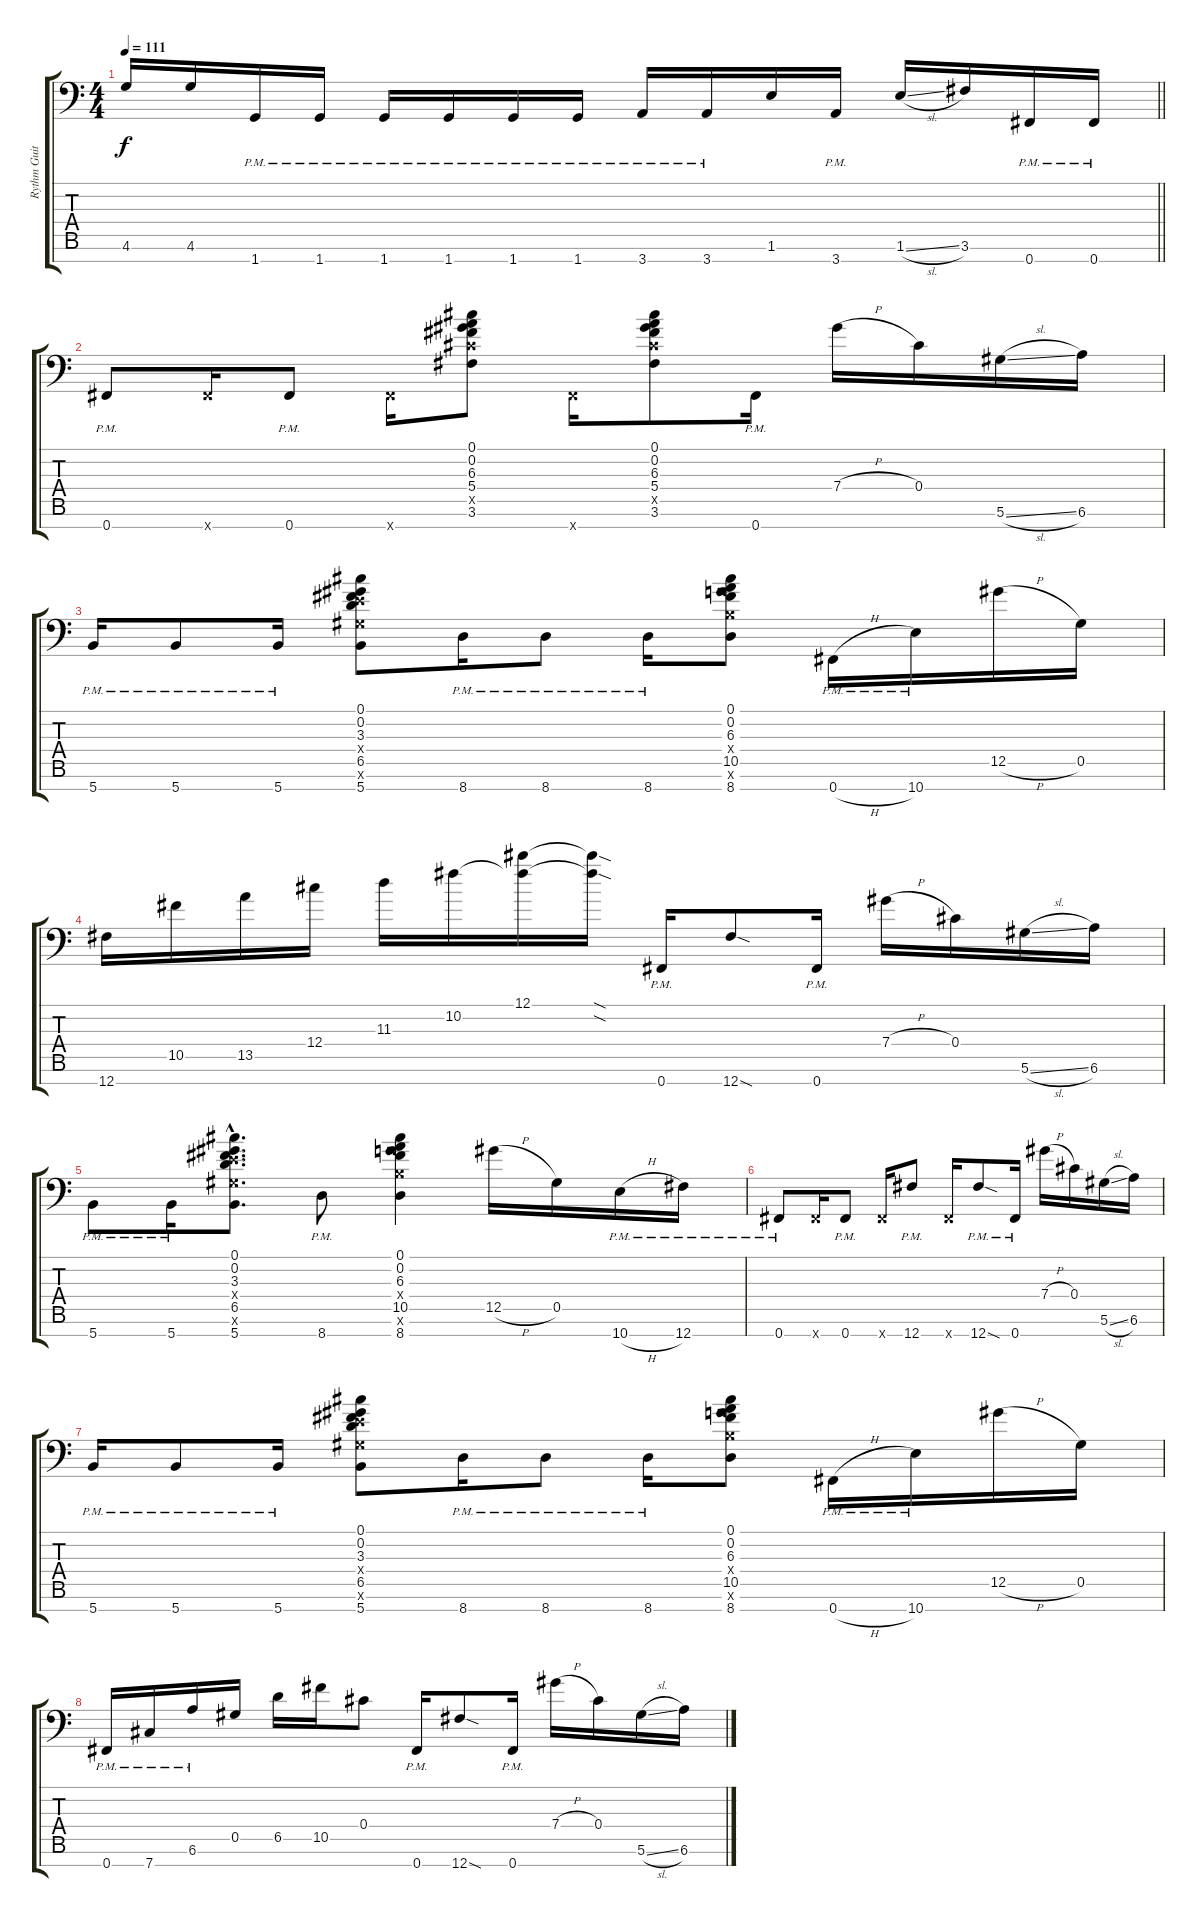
\track ("Rythm Guitar #1" "Rythm Guit") {instrument distortionguitar}
\staff {score tabs}
\tuning (Db4 Ab3 Eb3 Db3 Ab2 Eb2 Gb1) {hide}
\ts (4 4)
\tempo 111
\clef f4
\barLineRight lightlight
\ks c
4.6.16{dy f} 4.6.16 1.7{pm}.16 1.7{pm}.16 1.7{pm}.16 1.7{pm}.16 1.7{pm}.16 1.7{pm}.16 3.7{pm}.16 3.7{pm}.16 1.6.16 3.7{pm}.16 1.6{sl}.16 3.6.16 0.7{pm}.16 0.7{pm}.16 |
\section ("" "")
0.7{pm}.8 0.7{x}.16 0.7{pm}.8 0.7{x}.16 (0.1 0.2 6.3 5.4 5.5{x} 3.6).8 0.7{x}.16 (0.1 0.2 6.3 5.4 5.5{x} 3.6).8 0.7{pm}.16 7.4{h}.16 0.4.16 5.6{sl}.16 6.6.16 |
5.7{pm}.16 5.7{pm}.8 5.7{pm}.16 (0.1 0.2 3.3 3.4{x} 6.5 5.6{x} 5.7).8 8.7{pm}.16 8.7{pm}.8 8.7{pm}.16 (0.1 0.2 6.3 6.4{x} 10.5 8.6{x} 8.7).8 0.7{h pm}.16 10.7{pm}.16 12.5{h}.16 0.5.16 |
12.7.16 10.5.16 13.5.16 12.4.16 11.3.16 10.2.16 (12.1 10.2{t}).16 (12.1{sod t} 10.2{sod t}).16 0.7{pm}.16 12.7{sod}.8 0.7{pm}.16 7.4{h}.16 0.4.16 5.6{sl}.16 6.6.16 |
5.7{pm}.8 5.7{pm}.16 (0.1{hac} 0.2{hac} 3.3{hac} 3.4{hac x} 6.5{hac} 5.6{hac x} 5.7{hac}).8{d} 8.7{pm}.8 (0.1 0.2 6.3 6.4{x} 10.5 8.6{x} 8.7).4 12.5{h}.16 0.5.16 10.7{h pm}.16 12.7{pm}.16 |
0.7{pm}.8 0.7{x}.16 0.7{pm}.8 0.7{x}.16 12.7{pm}.8 0.7{x}.16 12.7{sod pm}.8 0.7{pm}.16 7.4{h}.16 0.4.16 5.6{sl}.16 6.6.16 |
5.7{pm}.16 5.7{pm}.8 5.7{pm}.16 (0.1 0.2 3.3 3.4{x} 6.5 5.6{x} 5.7).8 8.7{pm}.16 8.7{pm}.8 8.7{pm}.16 (0.1 0.2 6.3 6.4{x} 10.5 8.6{x} 8.7).8 0.7{h pm}.16 10.7{pm}.16 12.5{h}.16 0.5.16 |
0.7{pm}.16 7.7{pm}.16 6.6{pm}.16 0.5.16 6.5.16 10.5.16 0.4.8 0.7{pm}.16 12.7{sod}.8 0.7{pm}.16 7.4{h}.16 0.4.16 5.6{sl}.16 6.6.16
